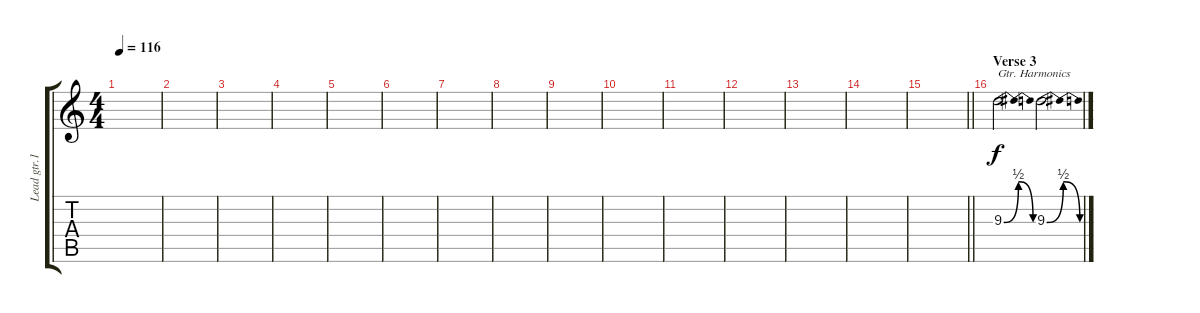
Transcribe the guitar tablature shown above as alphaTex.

\track ("Lead gtr.1" "Lead gtr.1") {instrument distortionguitar}
\staff {score tabs}
\tuning (D4 A3 F3 C3 G2 D2) {hide}
\ts (4 4)
\tempo 116
\clef g2
\ks c
|
|
|
|
|
|
|
|
|
|
|
|
|
|
\barLineRight lightlight
|
\section ("" "Verse 3")
9.3{be (bendrelease 0 0 15 2 30 2 60 0)}.2{txt "Gtr. Harmonics" volume 7 instrument guitarharmonics} 9.3{be (bendrelease 0 0 15 2 30 2 60 0)}.2
